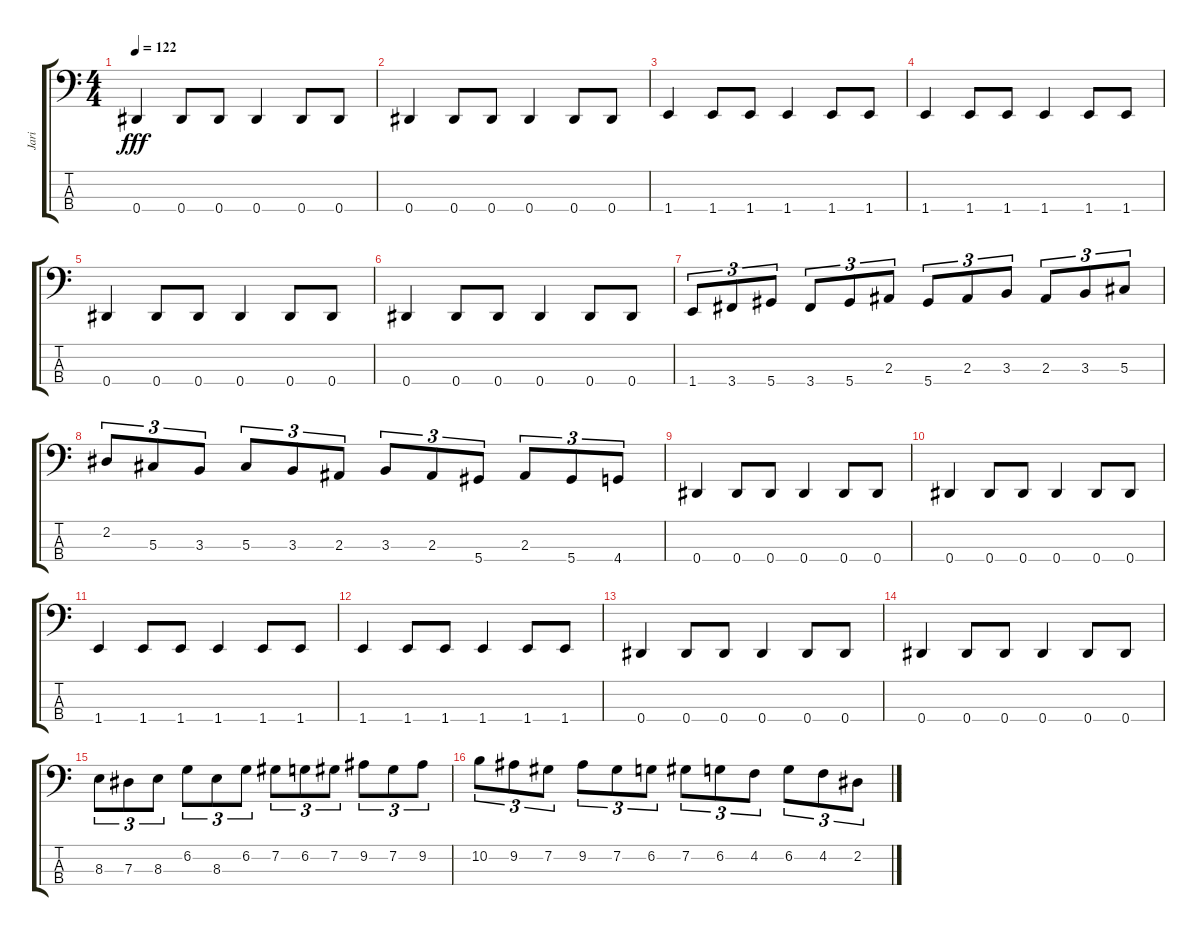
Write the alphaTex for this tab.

\track ("Jari" "Jari") {instrument electricbassfinger}
\staff {score tabs}
\tuning (Gb2 Db2 Ab1 Eb1) {hide}
\ts (4 4)
\tempo 122
\clef f4
\ks c
0.4.4{dy fff} 0.4.8 0.4.8 0.4.4 0.4.8 0.4.8 |
0.4.4 0.4.8 0.4.8 0.4.4 0.4.8 0.4.8 |
1.4.4 1.4.8 1.4.8 1.4.4 1.4.8 1.4.8 |
1.4.4 1.4.8 1.4.8 1.4.4 1.4.8 1.4.8 |
0.4.4 0.4.8 0.4.8 0.4.4 0.4.8 0.4.8 |
0.4.4 0.4.8 0.4.8 0.4.4 0.4.8 0.4.8 |
1.4.8{tu (3 2)} 3.4.8{tu (3 2)} 5.4.8{tu (3 2)} 3.4.8{tu (3 2)} 5.4.8{tu (3 2)} 2.3.8{tu (3 2)} 5.4.8{tu (3 2)} 2.3.8{tu (3 2)} 3.3.8{tu (3 2)} 2.3.8{tu (3 2)} 3.3.8{tu (3 2)} 5.3.8{tu (3 2)} |
2.2.8{tu (3 2)} 5.3.8{tu (3 2)} 3.3.8{tu (3 2)} 5.3.8{tu (3 2)} 3.3.8{tu (3 2)} 2.3.8{tu (3 2)} 3.3.8{tu (3 2)} 2.3.8{tu (3 2)} 5.4.8{tu (3 2)} 2.3.8{tu (3 2)} 5.4.8{tu (3 2)} 4.4.8{tu (3 2)} |
0.4.4 0.4.8 0.4.8 0.4.4 0.4.8 0.4.8 |
0.4.4 0.4.8 0.4.8 0.4.4 0.4.8 0.4.8 |
1.4.4 1.4.8 1.4.8 1.4.4 1.4.8 1.4.8 |
1.4.4 1.4.8 1.4.8 1.4.4 1.4.8 1.4.8 |
0.4.4 0.4.8 0.4.8 0.4.4 0.4.8 0.4.8 |
0.4.4 0.4.8 0.4.8 0.4.4 0.4.8 0.4.8 |
8.3.8{tu (3 2)} 7.3.8{tu (3 2)} 8.3.8{tu (3 2)} 6.2.8{tu (3 2)} 8.3.8{tu (3 2)} 6.2.8{tu (3 2)} 7.2.8{tu (3 2)} 6.2.8{tu (3 2)} 7.2.8{tu (3 2)} 9.2.8{tu (3 2)} 7.2.8{tu (3 2)} 9.2.8{tu (3 2)} |
10.2.8{tu (3 2)} 9.2.8{tu (3 2)} 7.2.8{tu (3 2)} 9.2.8{tu (3 2)} 7.2.8{tu (3 2)} 6.2.8{tu (3 2)} 7.2.8{tu (3 2)} 6.2.8{tu (3 2)} 4.2.8{tu (3 2)} 6.2.8{tu (3 2)} 4.2.8{tu (3 2)} 2.2.8{tu (3 2)}
